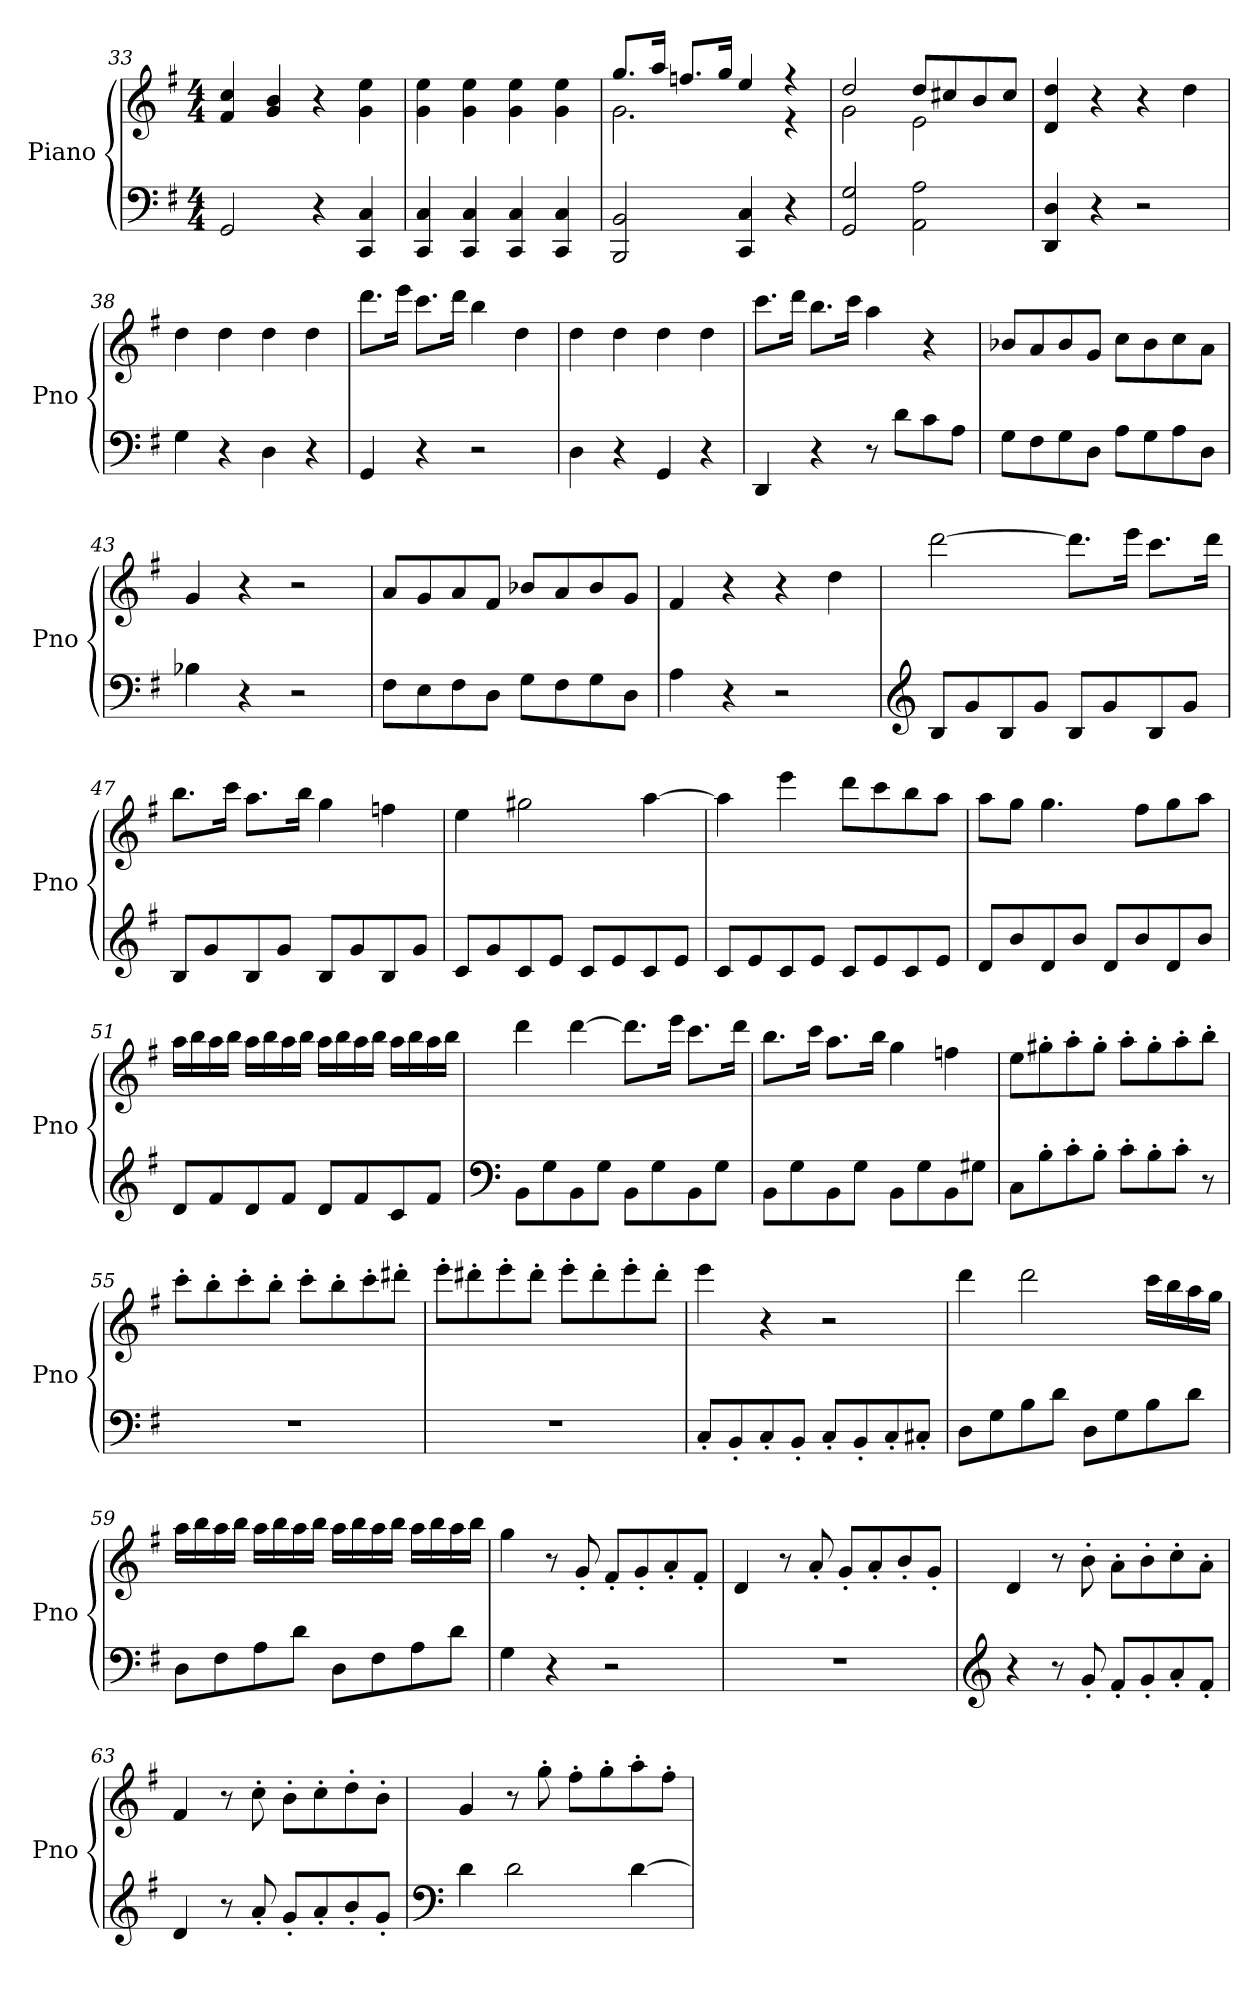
**kern	**kern
*part1	*part1
*staff2	*staff1
*I"Piano	*
*I'Pno	*
*clefF4	*clefG2
*k[f#]	*k[f#]
*M4/4	*M4/4
=33	=33
2GG/	4f#/ 4cc/
.	4g/ 4b/
4r	4r
4CC/ 4C/	4g\ 4ee\
!!LO:LB:g=z
=34	=34
4CC/ 4C/	4g\ 4ee\
4CC/ 4C/	4g\ 4ee\
4CC/ 4C/	4g\ 4ee\
4CC/ 4C/	4g\ 4ee\
=35	=35
*	*^
2BBB/ 2BB/	8.gg/L	2.g\
.	16aa/Jk	.
.	8.ffn/L	.
.	16gg/Jk	.
4CC/ 4C/	4ee/	.
4r	4r	4r
=36	=36	=36
2GG/ 2G/	2dd/	2g\
2AA\ 2A\	8dd/L	2e\
.	8cc#X/	.
.	8b/	.
.	8cc#/J	.
*	*v	*v
=37	=37
4DD/ 4D/	4d/ 4dd/
4r	4r
2r	4r
.	4dd\
=38	=38
4G\	4dd\
4r	4dd\
4D\	4dd\
4r	4dd\
=39	=39
4GG/	8.ddd\L
.	16eee\Jk
4r	8.ccc\L
.	16ddd\Jk
2r	4bb\
.	4dd\
=40	=40
4D\	4dd\
4r	4dd\
4GG/	4dd\
4r	4dd\
=41	=41
4DD/	8.ccc\L
.	16ddd\Jk
4r	8.bb\L
.	16ccc\Jk
8r	4aa\
8d\L	.
8c\	4r
8A\J	.
!!LO:LB:g=z
=42	=42
8G\L	8b-X/L
8F#\	8a/
8G\	8b-/
8D\J	8g/J
8A\L	8cc\L
8G\	8b-\
8A\	8cc\
8D\J	8a\J
=43	=43
4B-X\	4g/
4r	4r
2r	2r
=44	=44
8F#\L	8a/L
8E\	8g/
8F#\	8a/
8D\J	8f#/J
8G\L	8b-X/L
8F#\	8a/
8G\	8b-/
8D\J	8g/J
=45	=45
4A\	4f#/
4r	4r
2r	4r
.	4dd\
=46	=46
*clefG2	*
8B/L	[2ddd\
8g/	.
8B/	.
8g/J	.
8B/L	8.ddd\L]
8g/	.
.	16eee\Jk
8B/	8.ccc\L
8g/J	.
.	16ddd\Jk
=47	=47
8B/L	8.bb\L
8g/	.
.	16ccc\Jk
8B/	8.aa\L
8g/J	.
.	16bb\Jk
8B/L	4gg\
8g/	.
8B/	4ffn\
8g/J	.
!!LO:LB:g=z
=48	=48
8c/L	4ee\
8g/	.
8c/	2gg#X\
8e/J	.
8c/L	.
8e/	.
8c/	[4aa\
8e/J	.
=49	=49
8c/L	4aa\]
8e/	.
8c/	4eee\
8e/J	.
8c/L	8ddd\L
8e/	8ccc\
8c/	8bb\
8e/J	8aa\J
=50	=50
8d/L	8aa\L
8b/	8gg\J
8d/	4.gg\
8b/J	.
8d/L	.
8b/	8ff#\L
8d/	8gg\
8b/J	8aa\J
=51	=51
8d/L	16aa\LL
.	16bb\
8f#/	16aa\
.	16bb\JJ
8d/	16aa\LL
.	16bb\
8f#/J	16aa\
.	16bb\JJ
8d/L	16aa\LL
.	16bb\
8f#/	16aa\
.	16bb\JJ
8c/	16aa\LL
.	16bb\
8f#/J	16aa\
.	16bb\JJ
!!LO:PB:g=z
=52	=52
*clefF4	*
8BB\L	4ddd\
8G\	.
8BB\	[4ddd\
8G\J	.
8BB\L	8.ddd\L]
8G\	.
.	16eee\Jk
8BB\	8.ccc\L
8G\J	.
.	16ddd\Jk
=53	=53
8BB\L	8.bb\L
8G\	.
.	16ccc\Jk
8BB\	8.aa\L
8G\J	.
.	16bb\Jk
8BB\L	4gg\
8G\	.
8BB\	4ffn\
8G#X\J	.
=54	=54
8C\L	8ee\L
8B'\	8gg#X'\
8c'\	8aa'\
8B'\J	8gg#'\J
8c'\L	8aa'\L
8B'\	8gg#'\
8c'\J	8aa'\
8r	8bb'\J
=55	=55
1r	8ccc'\L
.	8bb'\
.	8ccc'\
.	8bb'\J
.	8ccc'\L
.	8bb'\
.	8ccc'\
.	8ddd#X'\J
!!LO:LB:g=z
=56	=56
1r	8eee'\L
.	8ddd#X'\
.	8eee'\
.	8ddd#'\J
.	8eee'\L
.	8ddd#'\
.	8eee'\
.	8ddd#'\J
=57	=57
8C'/L	4eee\
8BB'/	.
8C'/	4r
8BB'/J	.
8C'/L	2r
8BB'/	.
8C'/	.
8C#X'/J	.
=58	=58
8D\L	4ddd\
8G\	.
8B\	2ddd\
8d\J	.
8D\L	.
8G\	.
8B\	16ccc\LL
.	16bb\
8d\J	16aa\
.	16gg\JJ
!!LO:LB:g=z
=59	=59
8D\L	16aa\LL
.	16bb\
8F#\	16aa\
.	16bb\JJ
8A\	16aa\LL
.	16bb\
8d\J	16aa\
.	16bb\JJ
8D\L	16aa\LL
.	16bb\
8F#\	16aa\
.	16bb\JJ
8A\	16aa\LL
.	16bb\
8d\J	16aa\
.	16bb\JJ
=60	=60
4G\	4gg\
4r	8r
.	8g'/
2r	8f#'/L
.	8g'/
.	8a'/
.	8f#'/J
=61	=61
1r	4d/
.	8r
.	8a'/
.	8g'/L
.	8a'/
.	8b'/
.	8g'/J
=62	=62
*clefG2	*
4r	4d/
8r	8r
8g'/	8b'\
8f#'/L	8a'\L
8g'/	8b'\
8a'/	8cc'\
8f#'/J	8a'\J
=63	=63
4d/	4f#/
8r	8r
8a'/	8cc'\
8g'/L	8b'\L
8a'/	8cc'\
8b'/	8dd'\
8g'/J	8b'\J
!!LO:LB:g=z
=64	=64
*clefF4	*
4d\	4g/
2d\	8r
.	8gg'\
.	8ff#'\L
.	8gg'\
[4d\	8aa'\
.	8ff#'\J
=	=
*-	*-
